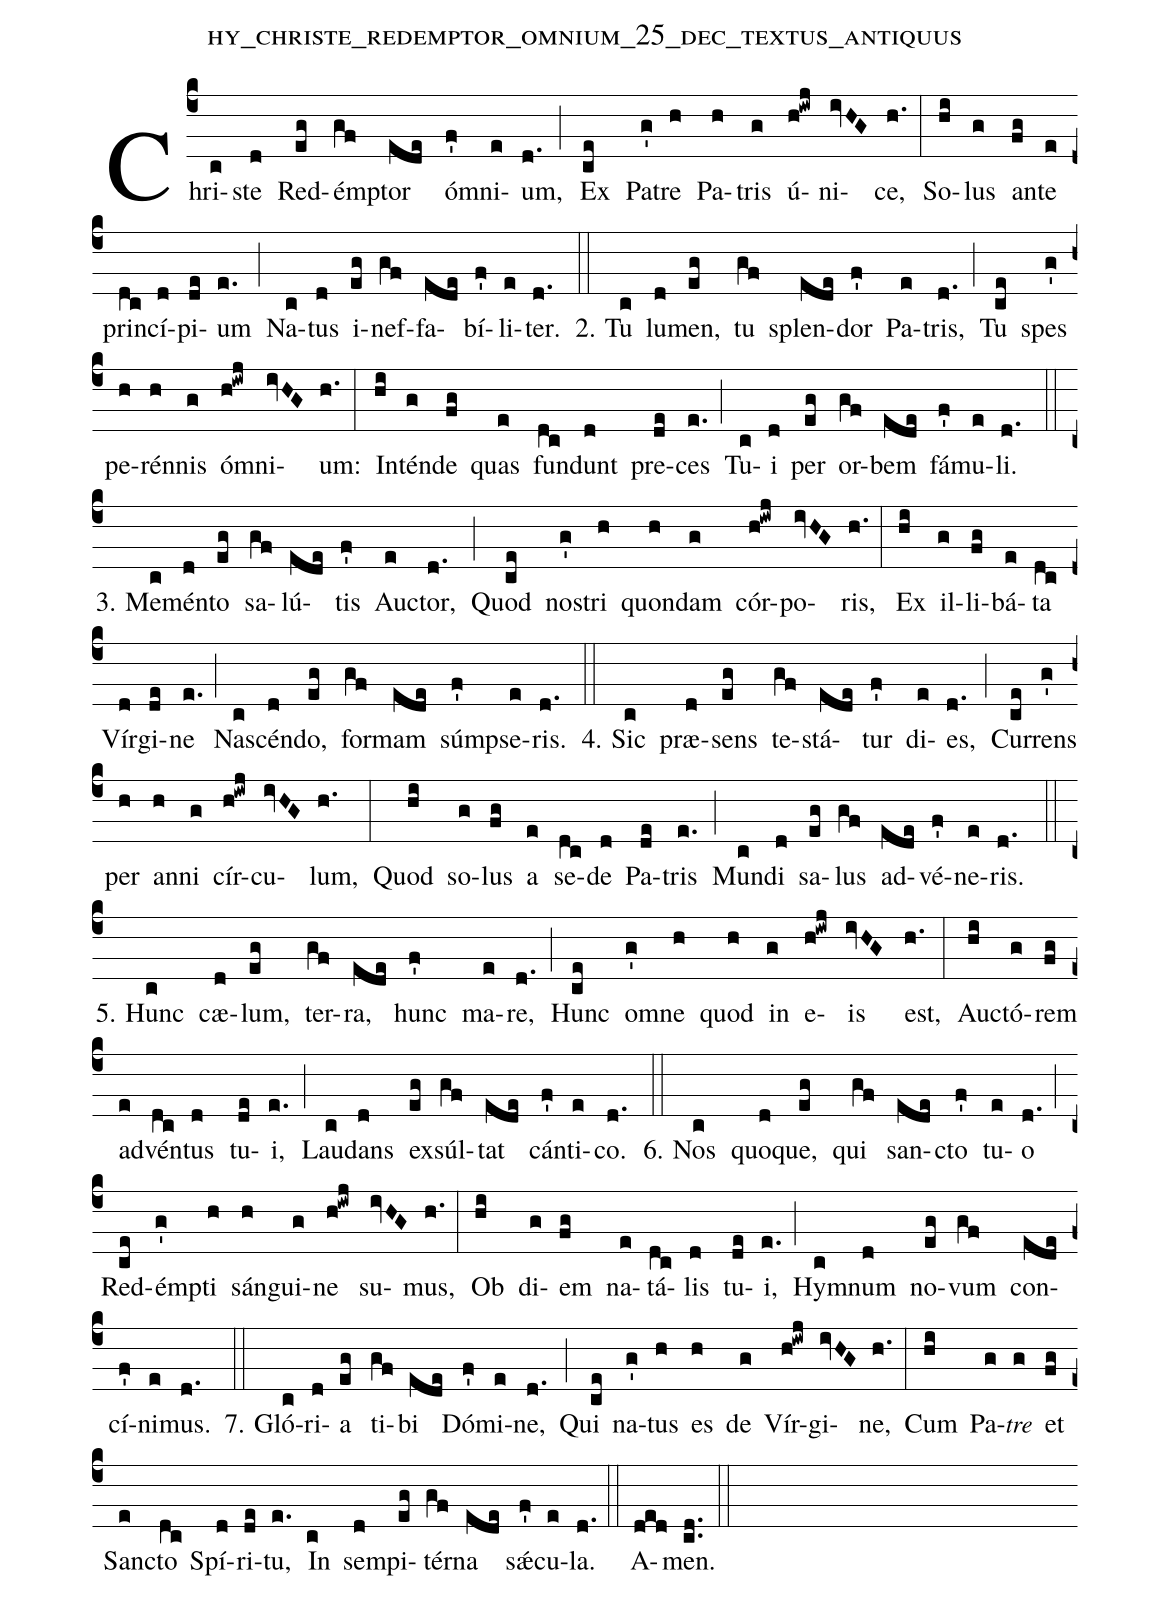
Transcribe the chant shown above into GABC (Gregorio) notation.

name:hy_christe_redemptor_omnium_25_dec_textus_antiquus;
%%
(c4) Chri(c)ste(d) Red(eg)ém(gf)ptor(ede) ó(f')mni(e)um,(d.) (;)
Ex(ce) Pa(g')tre(h) Pa(h)tris(g) ú(h!iwj)ni(ivHG)ce,(h.) (:)
So(hi)lus(g) an(fg)te(e) prin(dc)cí(d)pi(de)um(e.) (;)
Na(c)tus(d) i(eg)nef(gf)fa(ede)bí(f')li(e)ter.(d.) (::)

2. Tu(c) lu(d)men,(eg) tu(gf) splen(ede)dor(f') Pa(e)tris,(d.) (;)
Tu(ce) spes(g') pe(h)rén(h)nis(g) ó(h!iwj)mni(ivHG)um:(h.) (:)
In(hi)tén(g)de(fg) quas(e) fun(dc)dunt(d) pre(de)ces(e.) (;)
Tu(c)i(d) per(eg) or(gf)bem(ede) fá(f')mu(e)li.(d.) (::)

3. Me(c)mén(d)to(eg) sa(gf)lú(ede)tis(f') Au(e)ctor,(d.) (;)
Quod(ce) no(g')stri(h) quon(h)dam(g) cór(h!iwj)po(ivHG)ris,(h.) (:)
Ex(hi) il(g)li(fg)bá(e)ta(dc) Vír(d)gi(de)ne(e.) (;)
Na(c)scén(d)do,(eg) for(gf)mam(ede) súm(f')pse(e)ris.(d.) (::)

4. Sic(c) præ(d)sens(eg) te(gf)stá(ede)tur(f') di(e)es,(d.) (;)
Cur(ce)rens(g') per(h) an(h)ni(g) cír(h!iwj)cu(ivHG)lum,(h.) (:)
Quod(hi) so(g)lus(fg) a(e) se(dc)de(d) Pa(de)tris(e.) (;)
Mun(c)di(d) sa(eg)lus(gf) ad(ede)vé(f')ne(e)ris.(d.) (::)

5. Hunc(c) cæ(d)lum,(eg) ter(gf)ra,(ede) hunc(f') ma(e)re,(d.) (;)
Hunc(ce) o(g')mne(h) quod(h) in(g) e(h!iwj)is(ivHG) est,(h.) (:)
Au(hi)ctó(g)rem(fg) ad(e)vén(dc)tus(d) tu(de)i,(e.) (;)
Lau(c)dans(d) ex(eg)súl(gf)tat(ede) cán(f')ti(e)co.(d.) (::)

6. Nos(c) quo(d)que,(eg) qui(gf) san(ede)cto(f') tu(e)o(d.) (;)
Red(ce)ém(g')pti(h) sán(h)gui(g)ne(h!iwj) su(ivHG)mus,(h.) (:)
Ob(hi) di(g)em(fg) na(e)tá(dc)lis(d) tu(de)i,(e.) (;)
Hy(c)mnum(d) no(eg)vum(gf) con(ede)cí(f')ni(e)mus.(d.) (::)

7. Gló(c)ri(d)a(eg) ti(gf)bi(ede) Dó(f')mi(e)ne,(d.) (;)
Qui(ce) na(g')tus(h) es(h) de(g) Vír(h!iwj)gi(ivHG)ne,(h.) (:)
Cum(hi) Pa(g)<e>tre</e>(g) et(fg) San(e)cto(dc) Spí(d)ri(de)tu,(e.)
In(c) sem(d)pi(eg)tér(gf)na(ede) sǽ(f')cu(e)la.(d.) (::)
A(ded)men.(cd..) (::)
